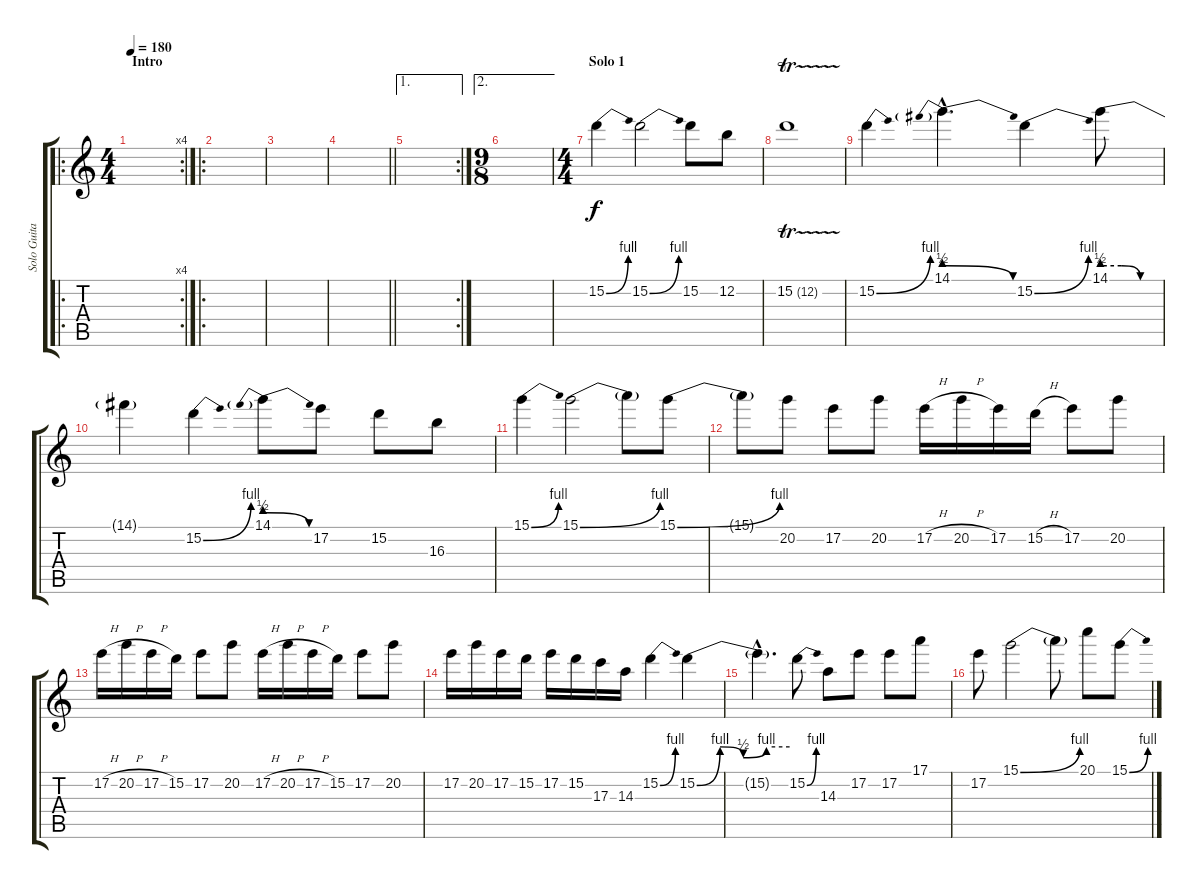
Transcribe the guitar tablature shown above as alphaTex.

\track ("Solo Guitar (center)" "Solo Guita") {instrument distortionguitar}
\staff {score tabs}
\tuning (E4 B3 G3 D3 A2 E2) {hide}
\ro
\rc 4
\ts (4 4)
\section ("" "Intro")
\tempo 180
\clef g2
\ks c
|
\ro
|
|
\barLineRight lightlight
|
\ae 1
\rc 2
|
\ae 2
\ts (9 8)
|
\ts (4 4)
\section ("" "Solo 1")
15.2{be (bend 0 0 60 4)}.4 15.2{be (bend 0 0 60 4)}.2 15.2.8 12.2.8 |
15.2{tr (12 16)}.1 |
15.2{be (bend 0 0 60 4)}.4 14.1{be (prebendrelease 0 2 60 0) hac}.4{d} 15.2{be (bend 0 0 60 4)}.4 14.1{be (custom 0 2 20 2 40 0 60 0)}.8 |
14.1{t}.4 15.2{be (bend 0 0 60 4)}.4 14.1{be (prebendrelease 0 2 60 0)}.8 17.2.8 15.2.8 16.3.8 |
15.1{be (bend 0 0 60 4)}.4 15.1{be (bend 0 0 60 4)}.2 15.1{t}.8 15.1{be (bend 0 0 60 4)}.8 |
15.1{t}.8 20.2.8 17.2.8 20.2.8 17.2{h}.16 20.2{h}.16 17.2.16 15.2{h}.16 17.2.8 20.2.8 |
17.2{h}.16 20.2{h}.16 17.2{h}.16 15.2.16 17.2.8 20.2.8 17.2{h}.16 20.2{h}.16 17.2{h}.16 15.2.16 17.2.8 20.2.8 |
17.2.16 20.2.16 17.2.16 15.2.16 17.2.16 15.2.16 17.3.16 14.3.16 15.2{be (bend 0 0 60 4)}.4 15.2{be (custom 0 0 15 4 30 2 45 4 60 4)}.4 |
15.2{hac t}.4{d} 15.2{be (bend 0 0 60 4)}.8 14.3.8 17.2.8 17.2.8 17.1.8 |
17.2.8 15.1{be (bend 0 0 60 4)}.2 15.1{t}.8 20.1.8 15.1{be (bend 0 0 60 4)}.8
